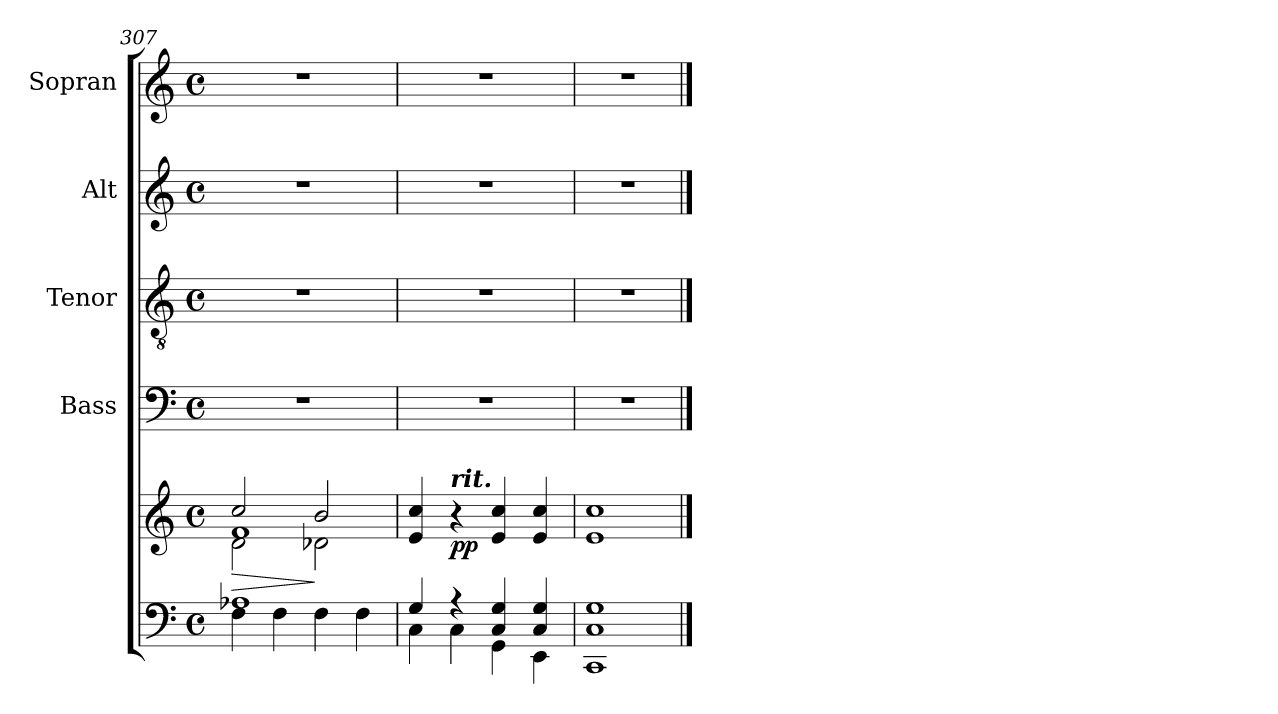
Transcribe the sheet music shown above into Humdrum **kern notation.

**kern	**kern	**dynam	**kern	**kern	**kern	**kern
*part5	*part5	*part5	*part4	*part3	*part2	*part1
*staff6	*staff5	*staff5/6	*staff4	*staff3	*staff2	*staff1
*	*	*	*I"Bass	*I"Tenor	*I"Alt	*I"Sopran
*	*	*	*I'B.	*I'T.	*I'A.	*I'S.
*clefF4	*clefG2	*	*clefF4	*clefGv2	*clefG2	*clefG2
*k[]	*k[]	*	*k[]	*k[]	*k[]	*k[]
*C:	*C:	*	*C:	*C:	*C:	*C:
*M4/4	*M4/4	*	*M4/4	*M4/4	*M4/4	*M4/4
*met(c)	*met(c)	*	*met(c)	*met(c)	*met(c)	*met(c)
=307	=307	=307	=307	=307	=307	=307
*^	*	*	*	*	*	*
!	!	!	!LO:HP:b	!	!	!	!
*	*	*^	*	*	*	*	*
*	*	*	*^	*	*	*	*	*
1A-X	4F\	2cc/	2d\	1f	>	1r	1r	1r	1r
.	4F\	.	.	.	.	.	.	.	.
.	4F\	2b/	2d-X\	.	]	.	.	.	.
.	4F\	.	.	.	.	.	.	.	.
*	*	*v	*v	*v	*	*	*	*	*
=308	=308	=308	=308	=308	=308	=308	=308
4G/	4C\	4e/ 4cc/	.	1r	1r	1r	1r
!	!	!LO:TX:a:Bi:t=rit.	!	!	!	!	!
!	!	!	!LO:DY:b	!	!	!	!
4rA	4C\	4r	pp	.	.	.	.
4C/ 4G/	4GG\	4e/ 4cc/	.	.	.	.	.
4C/ 4G/	4EE\	4e/ 4cc/	.	.	.	.	.
=309	=309	=309	=309	=309	=309	=309	=309
1C 1G	1CC	1e 1cc	.	1r	1r	1r	1r
*v	*v	*	*	*	*	*	*
==	==	==	==	==	==	==
*-	*-	*-	*-	*-	*-	*-
